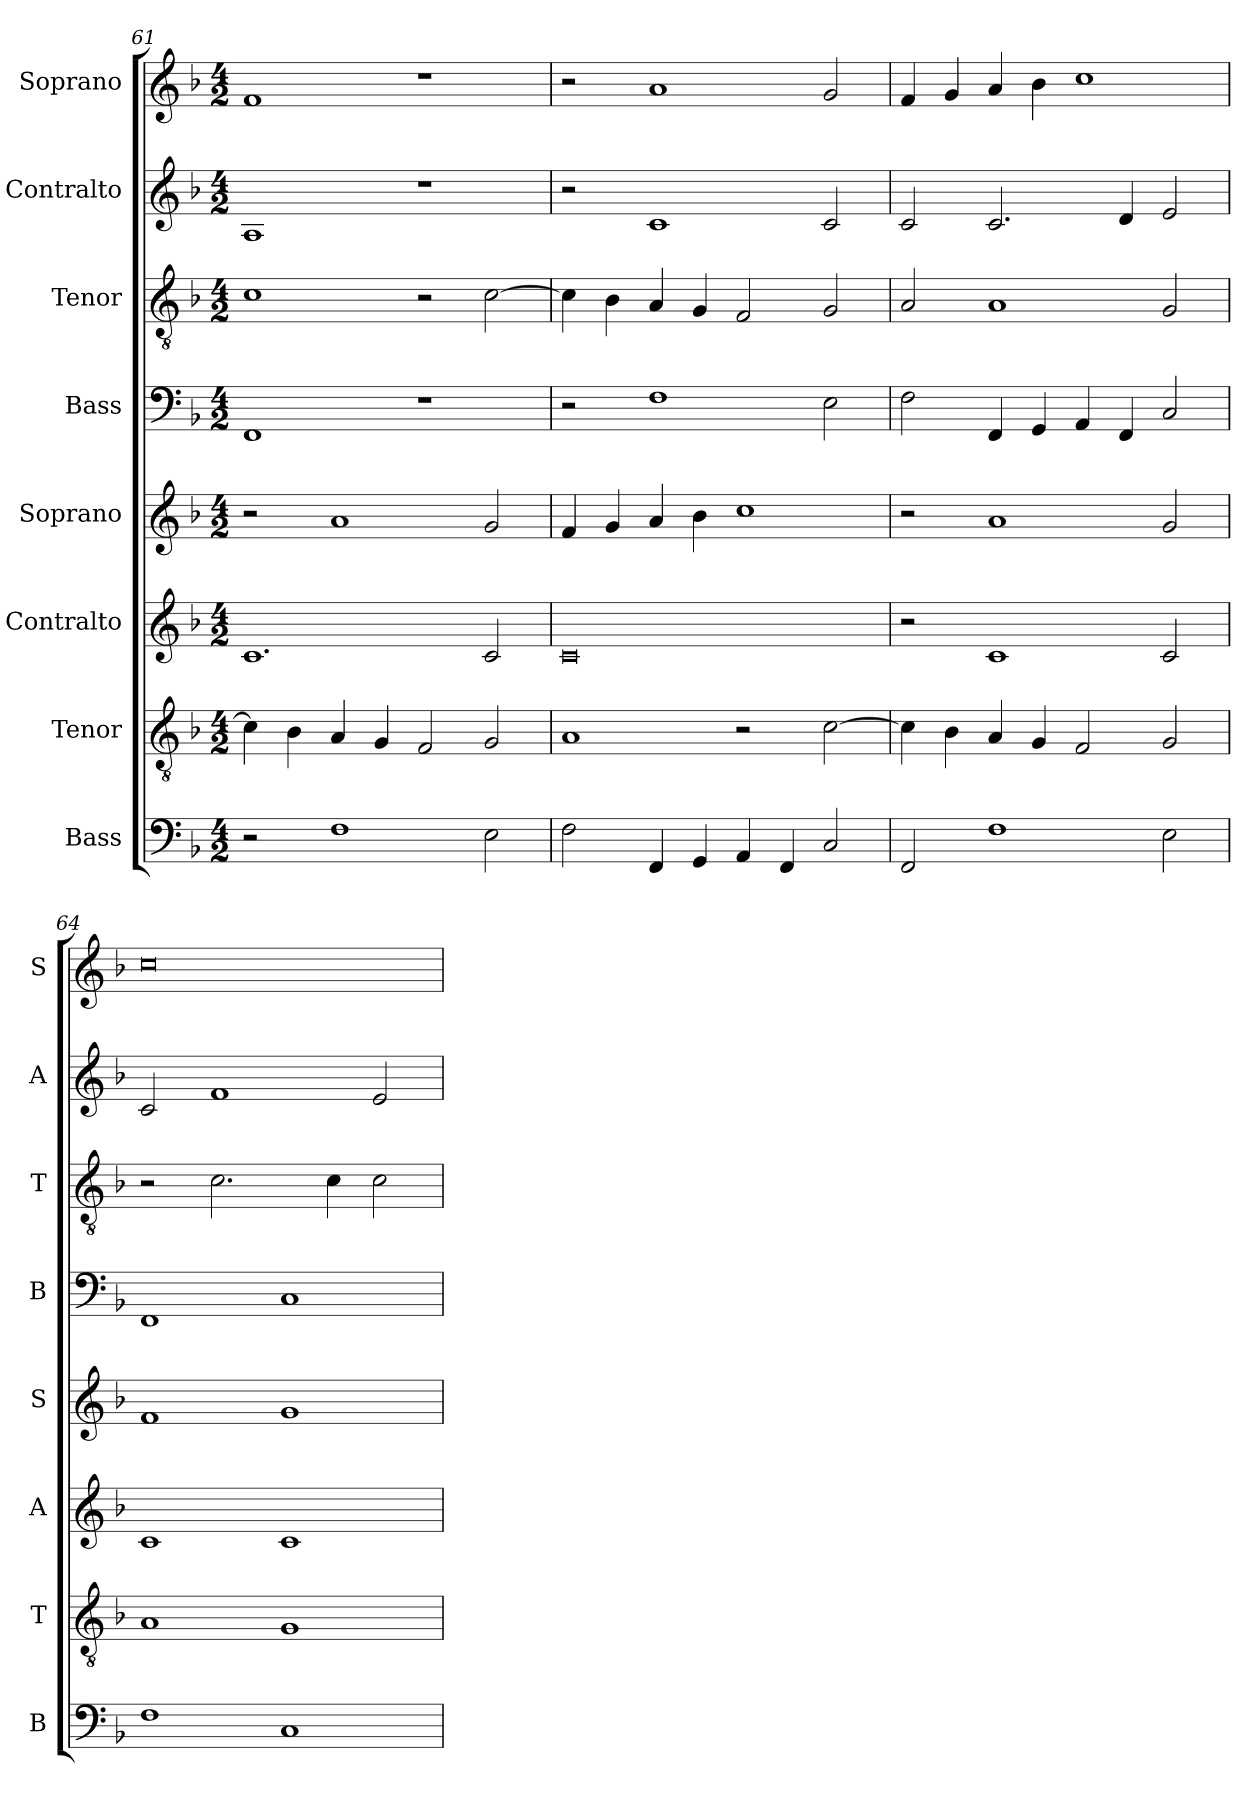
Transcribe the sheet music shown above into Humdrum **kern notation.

**kern	**kern	**kern	**kern	**kern	**kern	**kern	**kern
*part8	*part7	*part6	*part5	*part4	*part3	*part2	*part1
*staff8	*staff7	*staff6	*staff5	*staff4	*staff3	*staff2	*staff1
*I"Bass	*I"Tenor	*I"Contralto	*I"Soprano	*I"Bass	*I"Tenor	*I"Contralto	*I"Soprano
*I'B	*I'T	*I'A	*I'S	*I'B	*I'T	*I'A	*I'S
*clefF4	*clefGv2	*clefG2	*clefG2	*clefF4	*clefGv2	*clefG2	*clefG2
*k[b-]	*k[b-]	*k[b-]	*k[b-]	*k[b-]	*k[b-]	*k[b-]	*k[b-]
*F:ion	*F:ion	*F:ion	*F:ion	*F:ion	*F:ion	*F:ion	*F:ion
*M4/2	*M4/2	*M4/2	*M4/2	*M4/2	*M4/2	*M4/2	*M4/2
=61	=61	=61	=61	=61	=61	=61	=61
2r	4c]	1.c	2r	1FF	1c	1A	1f
.	4B-	.	.	.	.	.	.
1F	4A	.	1a	.	.	.	.
.	4G	.	.	.	.	.	.
.	2F	.	.	1r	2r	1r	1r
2E	2G	2c	2g	.	[2c	.	.
=62	=62	=62	=62	=62	=62	=62	=62
2F	1A	0c	4f	2r	4c]	2r	2r
.	.	.	4g	.	4B-	.	.
4FF	.	.	4a	1F	4A	1c	1a
4GG	.	.	4b-	.	4G	.	.
4AA	2r	.	1cc	.	2F	.	.
4FF	.	.	.	.	.	.	.
2C	[2c	.	.	2E	2G	2c	2g
=63	=63	=63	=63	=63	=63	=63	=63
2FF	4c]	2r	2r	2F	2A	2c	4f
.	4B-	.	.	.	.	.	4g
1F	4A	1c	1a	4FF	1A	2.c	4a
.	4G	.	.	4GG	.	.	4b-
.	2F	.	.	4AA	.	.	1cc
.	.	.	.	4FF	.	4d	.
2E	2G	2c	2g	2C	2G	2e	.
=64	=64	=64	=64	=64	=64	=64	=64
1F	1A	1c	1f	1FF	2r	2c	0cc
.	.	.	.	.	2.c	1f	.
1C	1G	1c	1g	1C	.	.	.
.	.	.	.	.	4c	.	.
.	.	.	.	.	2c	2e	.
=	=	=	=	=	=	=	=
*-	*-	*-	*-	*-	*-	*-	*-
